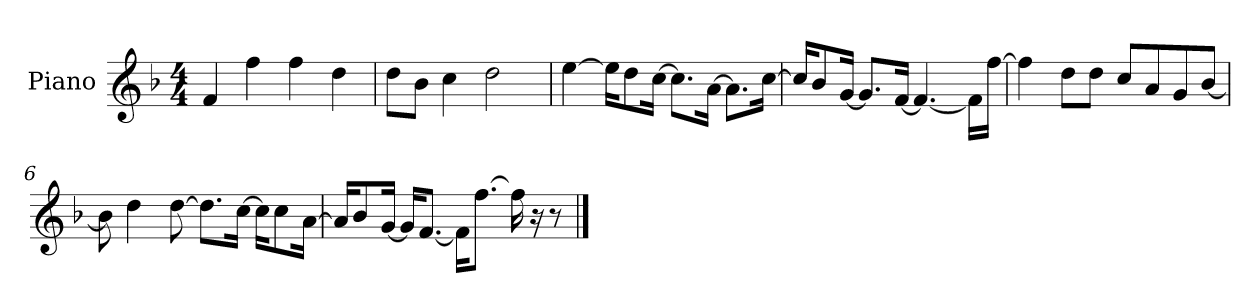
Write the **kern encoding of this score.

**kern
*part1
*staff1
*I"Piano
*I'P-no
*clefG2
*k[b-]
*M4/4
*MM90
=1
4f/
4ff\
4ff\
4dd\
=2
8dd\L
8b-\J
4cc\
2dd\
=3
[4ee\
16ee\KL]
8dd\
[16cc\Jk
8.cc\L]
[16a\Jk
8.a\L]
[16cc\Jk
=4
16cc/KL]
8b-/
[16g/Jk
8.g/L]
[16f/Jk
4.f/_
16f\LL]
[16ff\JJ
=5
4ff\]
8dd\L
8dd\J
8cc/L
8a/
8g/
[8b-/J
!!LO:LB:g=z
=6
8b-\]
4dd\
[8dd\
8.dd\L]
[16cc\Jk
16cc\KL]
8cc\
[16a\Jk
=7
16a/KL]
8b-/
[16g/Jk
16g/KL]
[8.f/J
16f\KL]
[8.ff\J
16ff\]
16r
8r
==
*-
